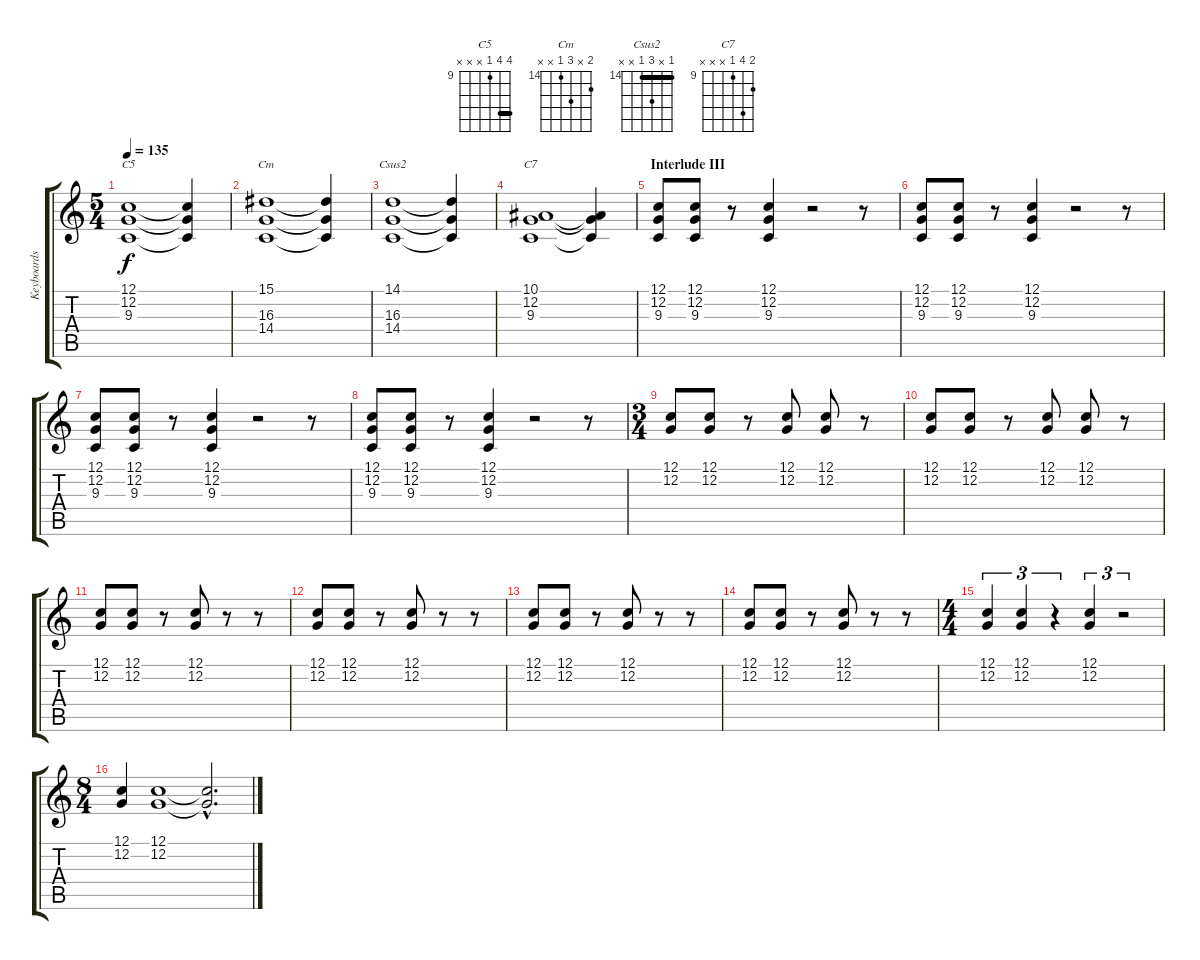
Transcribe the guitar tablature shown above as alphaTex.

\track ("Keyboards II - Choir" "Keyboards ") {instrument choiraahs}
\staff {score tabs}
\tuning (C4 G3 Eb3 Bb2 F2 C2) {hide}
\chord ("C5" 12 12 9 x x x) {firstfret 9 barre 12}
\chord ("Cm" 15 x 16 14 x x) {firstfret 14}
\chord ("Csus2" 14 x 16 14 x x) {firstfret 14 barre 14}
\chord ("C7" 10 12 9 x x x) {firstfret 9}
\ts (5 4)
\tempo 135
\clef g2
\ks c
(12.1 12.2 9.3).1{ch "C5" dy f} (12.1{t} 12.2{t} 9.3{t}).4 |
(15.1 16.3 14.4).1{ch "Cm"} (15.1{t} 16.3{t} 14.4{t}).4 |
(14.1 16.3 14.4).1{ch "Csus2"} (14.1{t} 16.3{t} 14.4{t}).4 |
(10.1 12.2 9.3).1{ch "C7"} (10.1{t} 12.2{t} 9.3{t}).4 |
\section ("" "Interlude III")
(12.1 12.2 9.3).8 (12.1 12.2 9.3).8 r.8 (12.1 12.2 9.3).4 r.2 r.8 |
(12.1 12.2 9.3).8 (12.1 12.2 9.3).8 r.8 (12.1 12.2 9.3).4 r.2 r.8 |
(12.1 12.2 9.3).8 (12.1 12.2 9.3).8 r.8 (12.1 12.2 9.3).4 r.2 r.8 |
(12.1 12.2 9.3).8 (12.1 12.2 9.3).8 r.8 (12.1 12.2 9.3).4 r.2 r.8 |
\ts (3 4)
(12.1 12.2).8 (12.1 12.2).8 r.8 (12.1 12.2).8 (12.1 12.2).8 r.8 |
(12.1 12.2).8 (12.1 12.2).8 r.8 (12.1 12.2).8 (12.1 12.2).8 r.8 |
(12.1 12.2).8 (12.1 12.2).8 r.8 (12.1 12.2).8 r.8 r.8 |
(12.1 12.2).8 (12.1 12.2).8 r.8 (12.1 12.2).8 r.8 r.8 |
(12.1 12.2).8 (12.1 12.2).8 r.8 (12.1 12.2).8 r.8 r.8 |
(12.1 12.2).8 (12.1 12.2).8 r.8 (12.1 12.2).8 r.8 r.8 |
\ts (4 4)
(12.1 12.2).4{tu (3 2)} (12.1 12.2).4{tu (3 2)} r.4{tu (3 2)} (12.1 12.2).4{tu (3 2)} r.2{tu (3 2)} |
\ts (8 4)
(12.1 12.2).4 (12.1 12.2).1{volume 0} (12.1{hac t} 12.2{hac t}).2{d}
